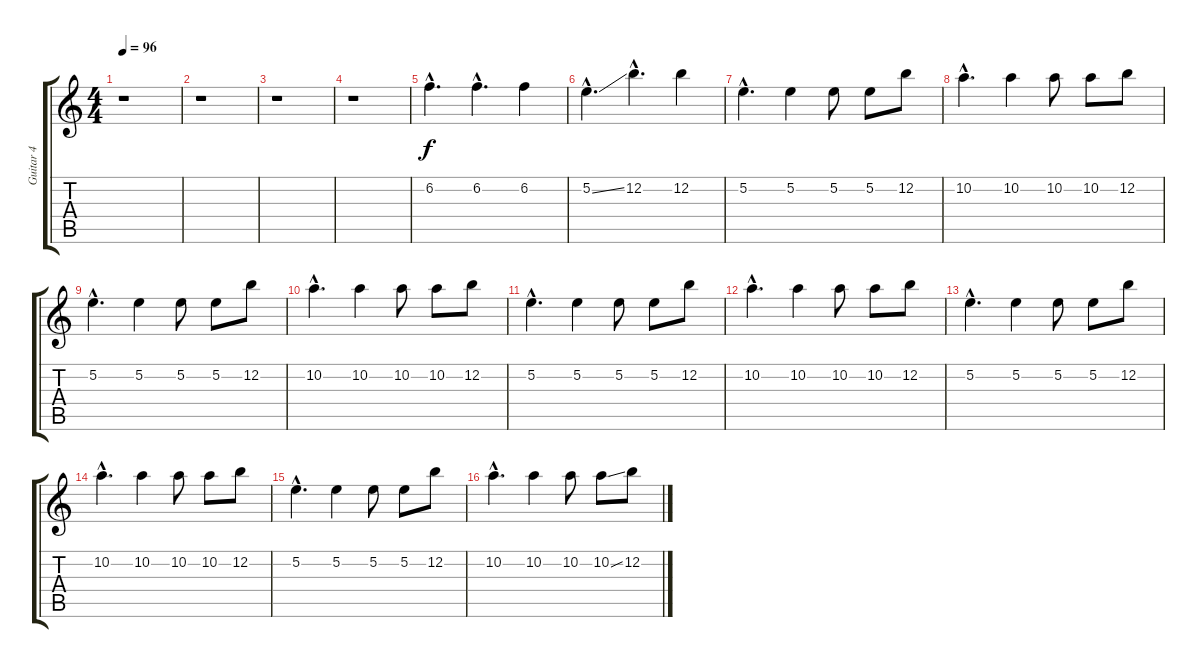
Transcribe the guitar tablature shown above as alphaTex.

\track ("Guitar 4" "Guitar 4") {instrument overdrivenguitar}
\staff {score tabs}
\tuning (E4 B3 G3 D3 A2 E2) {hide}
\ts (4 4)
\tempo 96
\clef g2
\ks c
r.1{dy f} |
r.1 |
r.1 |
r.1 |
6.2{hac}.4{d} 6.2{hac}.4{d} 6.2.4 |
5.2{ss hac}.4{d} 12.2{hac}.4{d} 12.2.4 |
5.2{hac}.4{d} 5.2.4 5.2.8 5.2.8 12.2.8 |
10.2{hac}.4{d} 10.2.4 10.2.8 10.2.8 12.2.8 |
5.2{hac}.4{d} 5.2.4 5.2.8 5.2.8 12.2.8 |
10.2{hac}.4{d} 10.2.4 10.2.8 10.2.8 12.2.8 |
5.2{hac}.4{d} 5.2.4 5.2.8 5.2.8 12.2.8 |
10.2{hac}.4{d} 10.2.4 10.2.8 10.2.8 12.2.8 |
5.2{hac}.4{d} 5.2.4 5.2.8 5.2.8 12.2.8 |
10.2{hac}.4{d} 10.2.4 10.2.8 10.2.8 12.2.8 |
5.2{hac}.4{d} 5.2.4 5.2.8 5.2.8 12.2.8 |
10.2{hac}.4{d} 10.2.4 10.2.8 10.2{ss}.8 12.2.8
